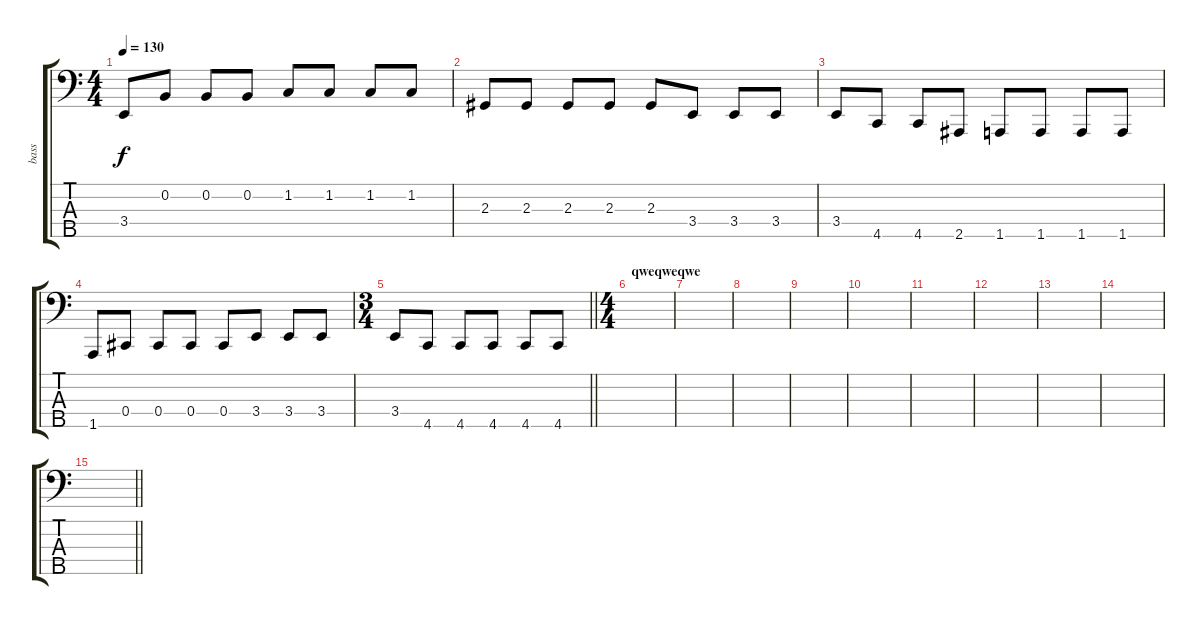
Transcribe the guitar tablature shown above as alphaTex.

\track ("bass" "bass") {instrument electricbassfinger}
\staff {score tabs}
\tuning (E2 B1 Gb1 Db1 Ab0) {hide}
\ts (4 4)
\tempo 130
\clef f4
\ks c
3.4.8{dy f} 0.2.8 0.2.8 0.2.8 1.2.8 1.2.8 1.2.8 1.2.8 |
2.3.8 2.3.8 2.3.8 2.3.8 2.3.8 3.4.8 3.4.8 3.4.8 |
3.4.8 4.5.8 4.5.8 2.5.8 1.5.8 1.5.8 1.5.8 1.5.8 |
1.5.8 0.4.8 0.4.8 0.4.8 0.4.8 3.4.8 3.4.8 3.4.8 |
\ts (3 4)
\barLineRight lightlight
3.4.8 4.5.8 4.5.8 4.5.8 4.5.8 4.5.8 |
\ts (4 4)
\section ("" "qweqweqwe")
|
|
|
|
|
|
|
|
|
\barLineRight lightlight
